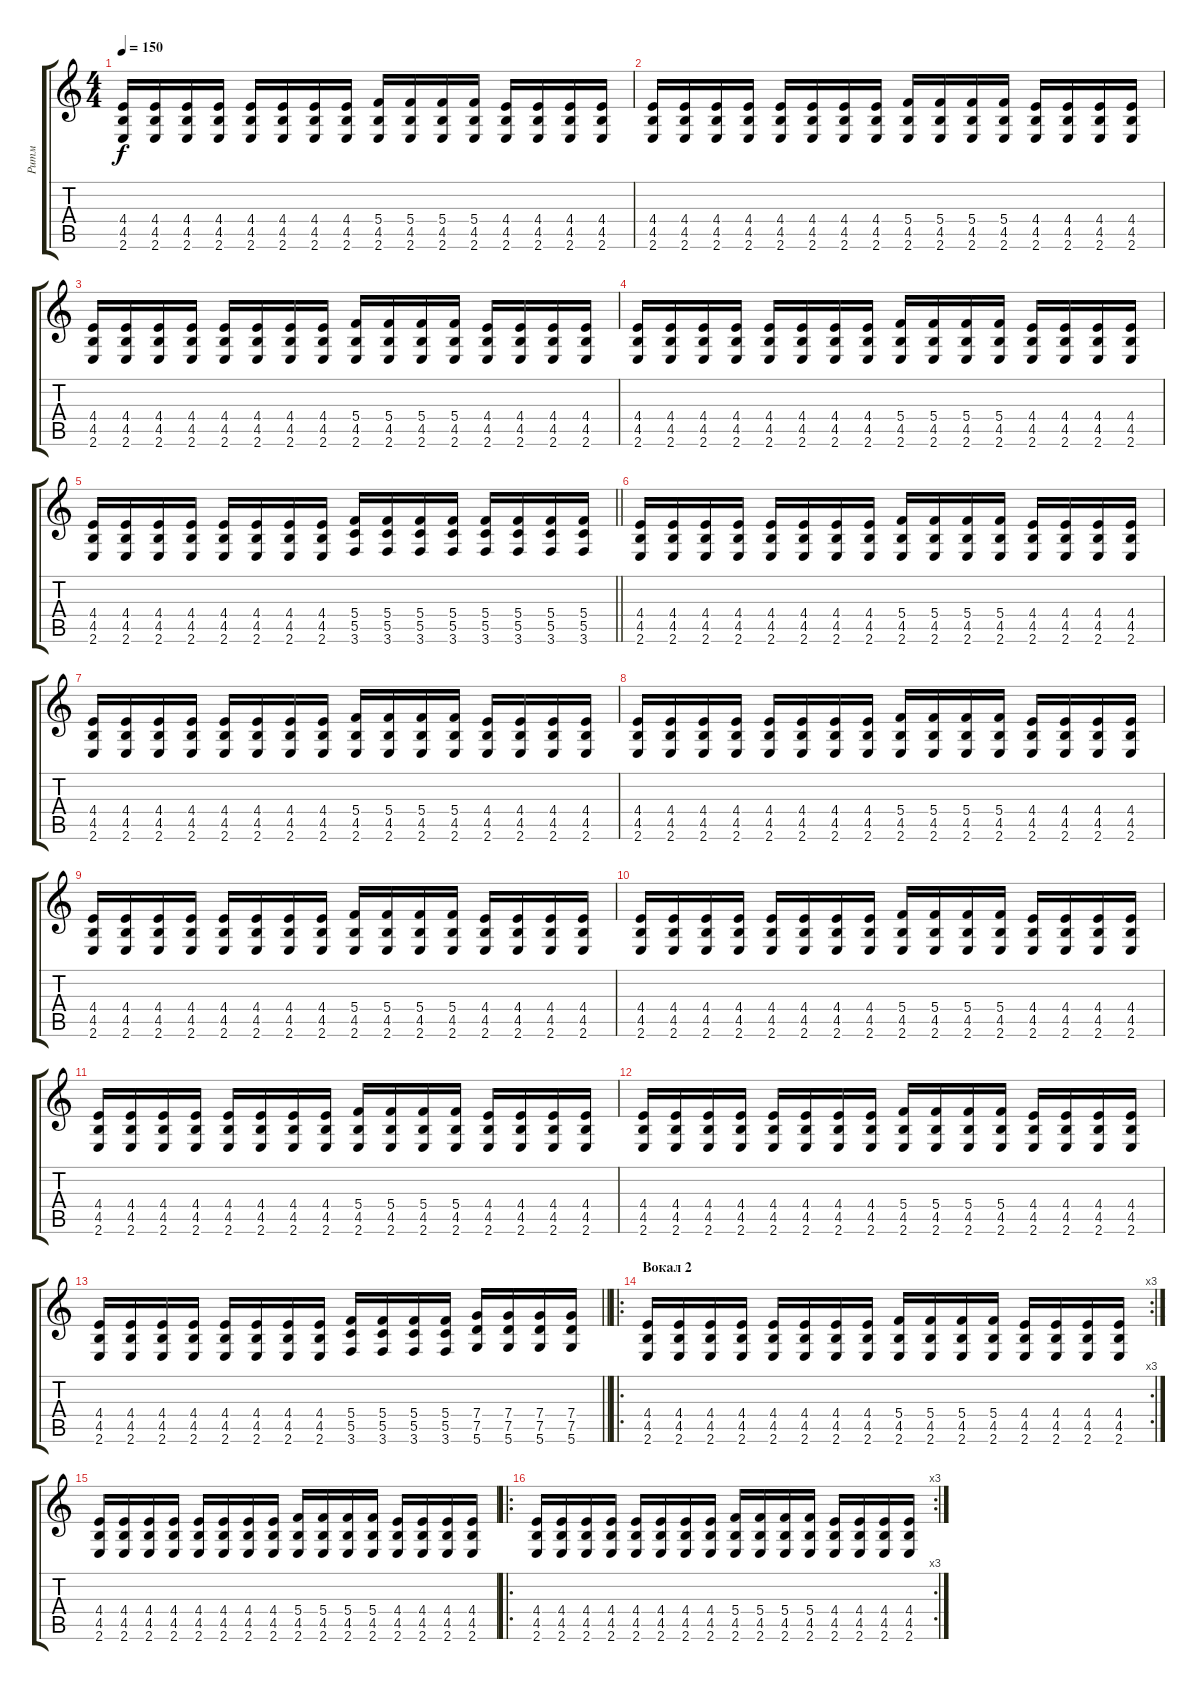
\track ("Ритм" "Ритм") {instrument distortionguitar}
\staff {score tabs}
\tuning (D4 A3 F3 C3 G2 D2) {hide}
\ts (4 4)
\tempo 150
\clef g2
\ks c
(4.4 4.5 2.6).16{dy f} (4.4 4.5 2.6).16 (4.4 4.5 2.6).16 (4.4 4.5 2.6).16 (4.4 4.5 2.6).16 (4.4 4.5 2.6).16 (4.4 4.5 2.6).16 (4.4 4.5 2.6).16 (5.4 4.5 2.6).16 (5.4 4.5 2.6).16 (5.4 4.5 2.6).16 (5.4 4.5 2.6).16 (4.4 4.5 2.6).16 (4.4 4.5 2.6).16 (4.4 4.5 2.6).16 (4.4 4.5 2.6).16 |
(4.4 4.5 2.6).16 (4.4 4.5 2.6).16 (4.4 4.5 2.6).16 (4.4 4.5 2.6).16 (4.4 4.5 2.6).16 (4.4 4.5 2.6).16 (4.4 4.5 2.6).16 (4.4 4.5 2.6).16 (5.4 4.5 2.6).16 (5.4 4.5 2.6).16 (5.4 4.5 2.6).16 (5.4 4.5 2.6).16 (4.4 4.5 2.6).16 (4.4 4.5 2.6).16 (4.4 4.5 2.6).16 (4.4 4.5 2.6).16 |
(4.4 4.5 2.6).16 (4.4 4.5 2.6).16 (4.4 4.5 2.6).16 (4.4 4.5 2.6).16 (4.4 4.5 2.6).16 (4.4 4.5 2.6).16 (4.4 4.5 2.6).16 (4.4 4.5 2.6).16 (5.4 4.5 2.6).16 (5.4 4.5 2.6).16 (5.4 4.5 2.6).16 (5.4 4.5 2.6).16 (4.4 4.5 2.6).16 (4.4 4.5 2.6).16 (4.4 4.5 2.6).16 (4.4 4.5 2.6).16 |
(4.4 4.5 2.6).16 (4.4 4.5 2.6).16 (4.4 4.5 2.6).16 (4.4 4.5 2.6).16 (4.4 4.5 2.6).16 (4.4 4.5 2.6).16 (4.4 4.5 2.6).16 (4.4 4.5 2.6).16 (5.4 4.5 2.6).16 (5.4 4.5 2.6).16 (5.4 4.5 2.6).16 (5.4 4.5 2.6).16 (4.4 4.5 2.6).16 (4.4 4.5 2.6).16 (4.4 4.5 2.6).16 (4.4 4.5 2.6).16 |
\barLineRight lightlight
(4.4 4.5 2.6).16 (4.4 4.5 2.6).16 (4.4 4.5 2.6).16 (4.4 4.5 2.6).16 (4.4 4.5 2.6).16 (4.4 4.5 2.6).16 (4.4 4.5 2.6).16 (4.4 4.5 2.6).16 (5.4 5.5 3.6).16 (5.4 5.5 3.6).16 (5.4 5.5 3.6).16 (5.4 5.5 3.6).16 (5.4 5.5 3.6).16 (5.4 5.5 3.6).16 (5.4 5.5 3.6).16 (5.4 5.5 3.6).16 |
(4.4 4.5 2.6).16 (4.4 4.5 2.6).16 (4.4 4.5 2.6).16 (4.4 4.5 2.6).16 (4.4 4.5 2.6).16 (4.4 4.5 2.6).16 (4.4 4.5 2.6).16 (4.4 4.5 2.6).16 (5.4 4.5 2.6).16 (5.4 4.5 2.6).16 (5.4 4.5 2.6).16 (5.4 4.5 2.6).16 (4.4 4.5 2.6).16 (4.4 4.5 2.6).16 (4.4 4.5 2.6).16 (4.4 4.5 2.6).16 |
(4.4 4.5 2.6).16 (4.4 4.5 2.6).16 (4.4 4.5 2.6).16 (4.4 4.5 2.6).16 (4.4 4.5 2.6).16 (4.4 4.5 2.6).16 (4.4 4.5 2.6).16 (4.4 4.5 2.6).16 (5.4 4.5 2.6).16 (5.4 4.5 2.6).16 (5.4 4.5 2.6).16 (5.4 4.5 2.6).16 (4.4 4.5 2.6).16 (4.4 4.5 2.6).16 (4.4 4.5 2.6).16 (4.4 4.5 2.6).16 |
(4.4 4.5 2.6).16 (4.4 4.5 2.6).16 (4.4 4.5 2.6).16 (4.4 4.5 2.6).16 (4.4 4.5 2.6).16 (4.4 4.5 2.6).16 (4.4 4.5 2.6).16 (4.4 4.5 2.6).16 (5.4 4.5 2.6).16 (5.4 4.5 2.6).16 (5.4 4.5 2.6).16 (5.4 4.5 2.6).16 (4.4 4.5 2.6).16 (4.4 4.5 2.6).16 (4.4 4.5 2.6).16 (4.4 4.5 2.6).16 |
(4.4 4.5 2.6).16 (4.4 4.5 2.6).16 (4.4 4.5 2.6).16 (4.4 4.5 2.6).16 (4.4 4.5 2.6).16 (4.4 4.5 2.6).16 (4.4 4.5 2.6).16 (4.4 4.5 2.6).16 (5.4 4.5 2.6).16 (5.4 4.5 2.6).16 (5.4 4.5 2.6).16 (5.4 4.5 2.6).16 (4.4 4.5 2.6).16 (4.4 4.5 2.6).16 (4.4 4.5 2.6).16 (4.4 4.5 2.6).16 |
(4.4 4.5 2.6).16 (4.4 4.5 2.6).16 (4.4 4.5 2.6).16 (4.4 4.5 2.6).16 (4.4 4.5 2.6).16 (4.4 4.5 2.6).16 (4.4 4.5 2.6).16 (4.4 4.5 2.6).16 (5.4 4.5 2.6).16 (5.4 4.5 2.6).16 (5.4 4.5 2.6).16 (5.4 4.5 2.6).16 (4.4 4.5 2.6).16 (4.4 4.5 2.6).16 (4.4 4.5 2.6).16 (4.4 4.5 2.6).16 |
(4.4 4.5 2.6).16 (4.4 4.5 2.6).16 (4.4 4.5 2.6).16 (4.4 4.5 2.6).16 (4.4 4.5 2.6).16 (4.4 4.5 2.6).16 (4.4 4.5 2.6).16 (4.4 4.5 2.6).16 (5.4 4.5 2.6).16 (5.4 4.5 2.6).16 (5.4 4.5 2.6).16 (5.4 4.5 2.6).16 (4.4 4.5 2.6).16 (4.4 4.5 2.6).16 (4.4 4.5 2.6).16 (4.4 4.5 2.6).16 |
(4.4 4.5 2.6).16 (4.4 4.5 2.6).16 (4.4 4.5 2.6).16 (4.4 4.5 2.6).16 (4.4 4.5 2.6).16 (4.4 4.5 2.6).16 (4.4 4.5 2.6).16 (4.4 4.5 2.6).16 (5.4 4.5 2.6).16 (5.4 4.5 2.6).16 (5.4 4.5 2.6).16 (5.4 4.5 2.6).16 (4.4 4.5 2.6).16 (4.4 4.5 2.6).16 (4.4 4.5 2.6).16 (4.4 4.5 2.6).16 |
\barLineRight lightlight
(4.4 4.5 2.6).16 (4.4 4.5 2.6).16 (4.4 4.5 2.6).16 (4.4 4.5 2.6).16 (4.4 4.5 2.6).16 (4.4 4.5 2.6).16 (4.4 4.5 2.6).16 (4.4 4.5 2.6).16 (5.4 5.5 3.6).16 (5.4 5.5 3.6).16 (5.4 5.5 3.6).16 (5.4 5.5 3.6).16 (7.4 7.5 5.6).16 (7.4 7.5 5.6).16 (7.4 7.5 5.6).16 (7.4 7.5 5.6).16 |
\ro
\rc 3
\section ("" "Вокал 2")
(4.4 4.5 2.6).16 (4.4 4.5 2.6).16 (4.4 4.5 2.6).16 (4.4 4.5 2.6).16 (4.4 4.5 2.6).16 (4.4 4.5 2.6).16 (4.4 4.5 2.6).16 (4.4 4.5 2.6).16 (5.4 4.5 2.6).16 (5.4 4.5 2.6).16 (5.4 4.5 2.6).16 (5.4 4.5 2.6).16 (4.4 4.5 2.6).16 (4.4 4.5 2.6).16 (4.4 4.5 2.6).16 (4.4 4.5 2.6).16 |
(4.4 4.5 2.6).16 (4.4 4.5 2.6).16 (4.4 4.5 2.6).16 (4.4 4.5 2.6).16 (4.4 4.5 2.6).16 (4.4 4.5 2.6).16 (4.4 4.5 2.6).16 (4.4 4.5 2.6).16 (5.4 4.5 2.6).16 (5.4 4.5 2.6).16 (5.4 4.5 2.6).16 (5.4 4.5 2.6).16 (4.4 4.5 2.6).16 (4.4 4.5 2.6).16 (4.4 4.5 2.6).16 (4.4 4.5 2.6).16 |
\ro
\rc 3
(4.4 4.5 2.6).16 (4.4 4.5 2.6).16 (4.4 4.5 2.6).16 (4.4 4.5 2.6).16 (4.4 4.5 2.6).16 (4.4 4.5 2.6).16 (4.4 4.5 2.6).16 (4.4 4.5 2.6).16 (5.4 4.5 2.6).16 (5.4 4.5 2.6).16 (5.4 4.5 2.6).16 (5.4 4.5 2.6).16 (4.4 4.5 2.6).16 (4.4 4.5 2.6).16 (4.4 4.5 2.6).16 (4.4 4.5 2.6).16
